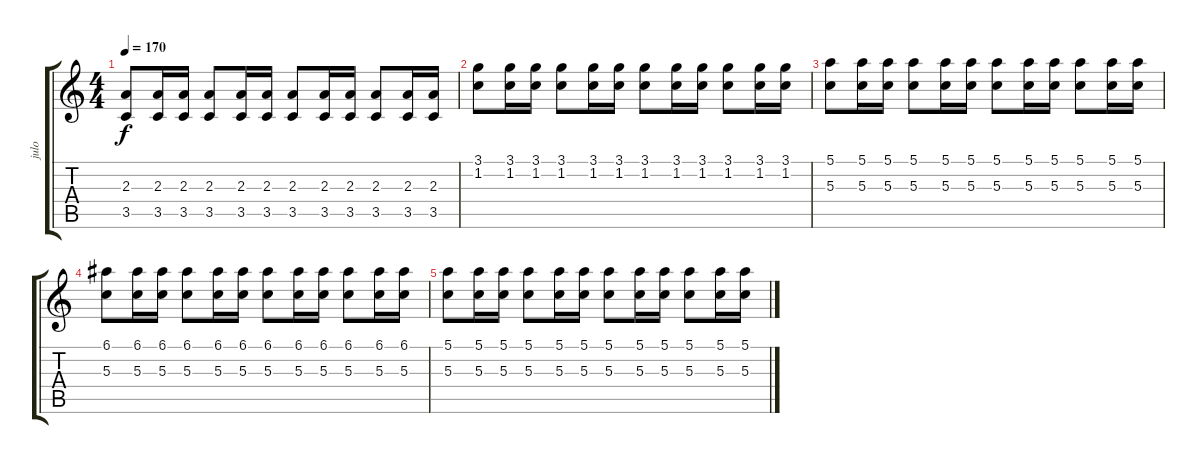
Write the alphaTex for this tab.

\track ("julo" "julo") {instrument overdrivenguitar}
\staff {score tabs}
\tuning (E4 B3 G3 D3 A2 E2) {hide}
\ts (4 4)
\tempo 170
\clef g2
\ks c
(2.3 3.5).8{dy f} (2.3 3.5).16 (2.3 3.5).16 (2.3 3.5).8 (2.3 3.5).16 (2.3 3.5).16 (2.3 3.5).8 (2.3 3.5).16 (2.3 3.5).16 (2.3 3.5).8 (2.3 3.5).16 (2.3 3.5).16 |
(3.1 1.2).8 (3.1 1.2).16 (3.1 1.2).16 (3.1 1.2).8 (3.1 1.2).16 (3.1 1.2).16 (3.1 1.2).8 (3.1 1.2).16 (3.1 1.2).16 (3.1 1.2).8 (3.1 1.2).16 (3.1 1.2).16 |
(5.1 5.3).8 (5.1 5.3).16 (5.1 5.3).16 (5.1 5.3).8 (5.1 5.3).16 (5.1 5.3).16 (5.1 5.3).8 (5.1 5.3).16 (5.1 5.3).16 (5.1 5.3).8 (5.1 5.3).16 (5.1 5.3).16 |
(6.1 5.3).8 (6.1 5.3).16 (6.1 5.3).16 (6.1 5.3).8 (6.1 5.3).16 (6.1 5.3).16 (6.1 5.3).8 (6.1 5.3).16 (6.1 5.3).16 (6.1 5.3).8 (6.1 5.3).16 (6.1 5.3).16 |
(5.1 5.3).8 (5.1 5.3).16 (5.1 5.3).16 (5.1 5.3).8 (5.1 5.3).16 (5.1 5.3).16 (5.1 5.3).8 (5.1 5.3).16 (5.1 5.3).16 (5.1 5.3).8 (5.1 5.3).16 (5.1 5.3).16
